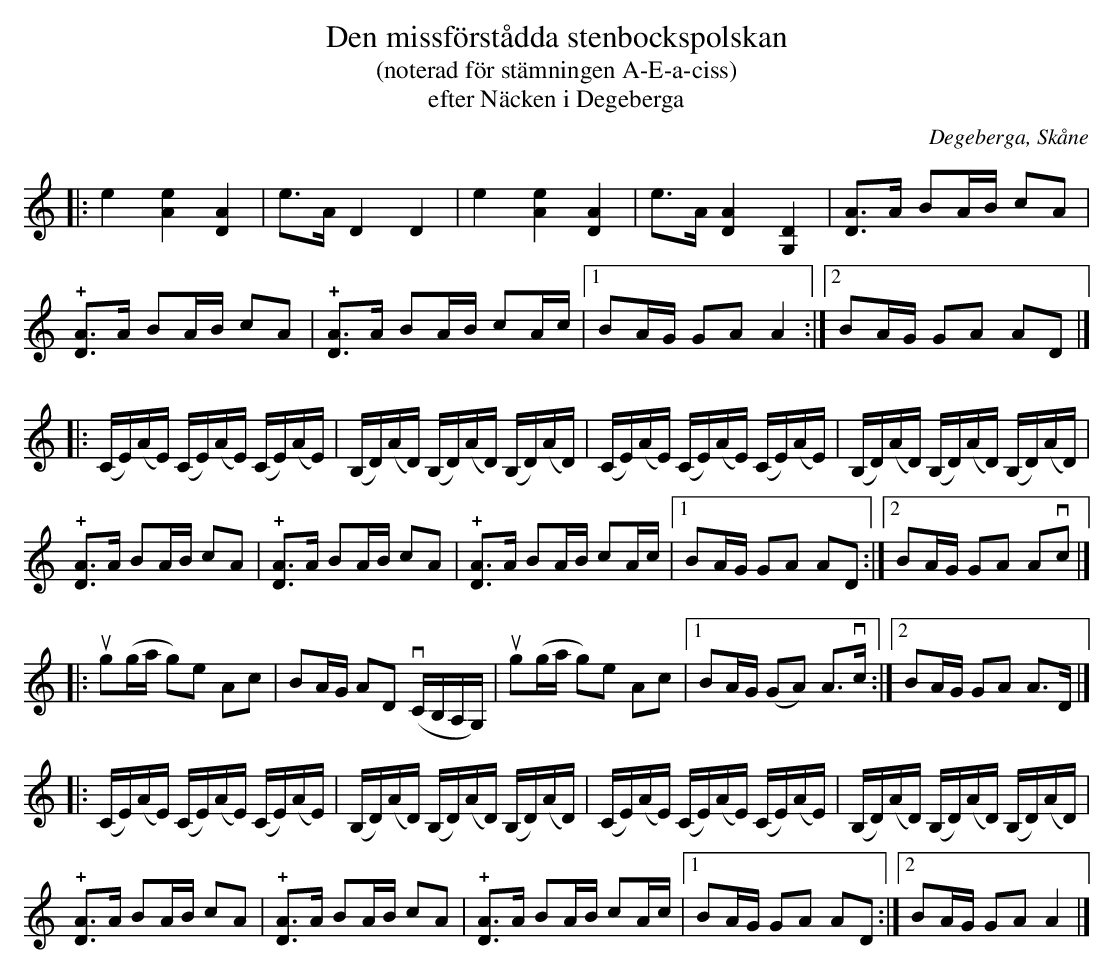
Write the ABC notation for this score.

X:1
T:Den missförstådda stenbockspolskan
T:(noterad för stämningen A-E-a-ciss)
T:efter Näcken i Degeberga
O:Degeberga, Skåne
U:o=+open+
M:none
K:Am
[L:1/8]|:e2 [A2e2] [D2A2] | e>A D2 D2 | e2 [A2e2] [D2A2] | e>A [DA]2 [G,D]2 |[DA]>A BA/B/ cA |
 !+![DA]>A BA/B/ cA | !+![DA]>A BA/B/ cA/c/ |1 BA/G/ GA A2 :|2 BA/G/ GA AD |]
[L:1/16]|: (CE)(AE) (CE)(AE) (CE)(AE) | (B,D)(AD) (B,D)(AD) (B,D)(AD) | (CE)(AE) (CE)(AE) (CE)(AE) | (B,D)(AD) (B,D)(AD) (B,D)(AD) |
[L:1/8] !+![DA]>A BA/B/ cA | !+![DA]>A BA/B/ cA | !+![DA]>A BA/B/ cA/c/ |1 BA/G/ GA AD :|2 BA/G/ GA Avc |]
[L:1/8] |: ug(g/a/ g)e Ac | BA/G/ AD v(C/B,/A,/G,/) | ug(g/a/ g)e Ac |1 BA/G/ (GA) A>vc :|2 BA/G/ GA A>D |]
[L:1/16]|: (CE)(AE) (CE)(AE) (CE)(AE) | (B,D)(AD) (B,D)(AD) (B,D)(AD) | (CE)(AE) (CE)(AE) (CE)(AE) | (B,D)(AD) (B,D)(AD) (B,D)(AD) |
[L:1/8] !+![DA]>A BA/B/ cA | !+![DA]>A BA/B/ cA | !+![DA]>A BA/B/ cA/c/ |1 BA/G/ GA AD :|2 BA/G/ GA A2 |]
